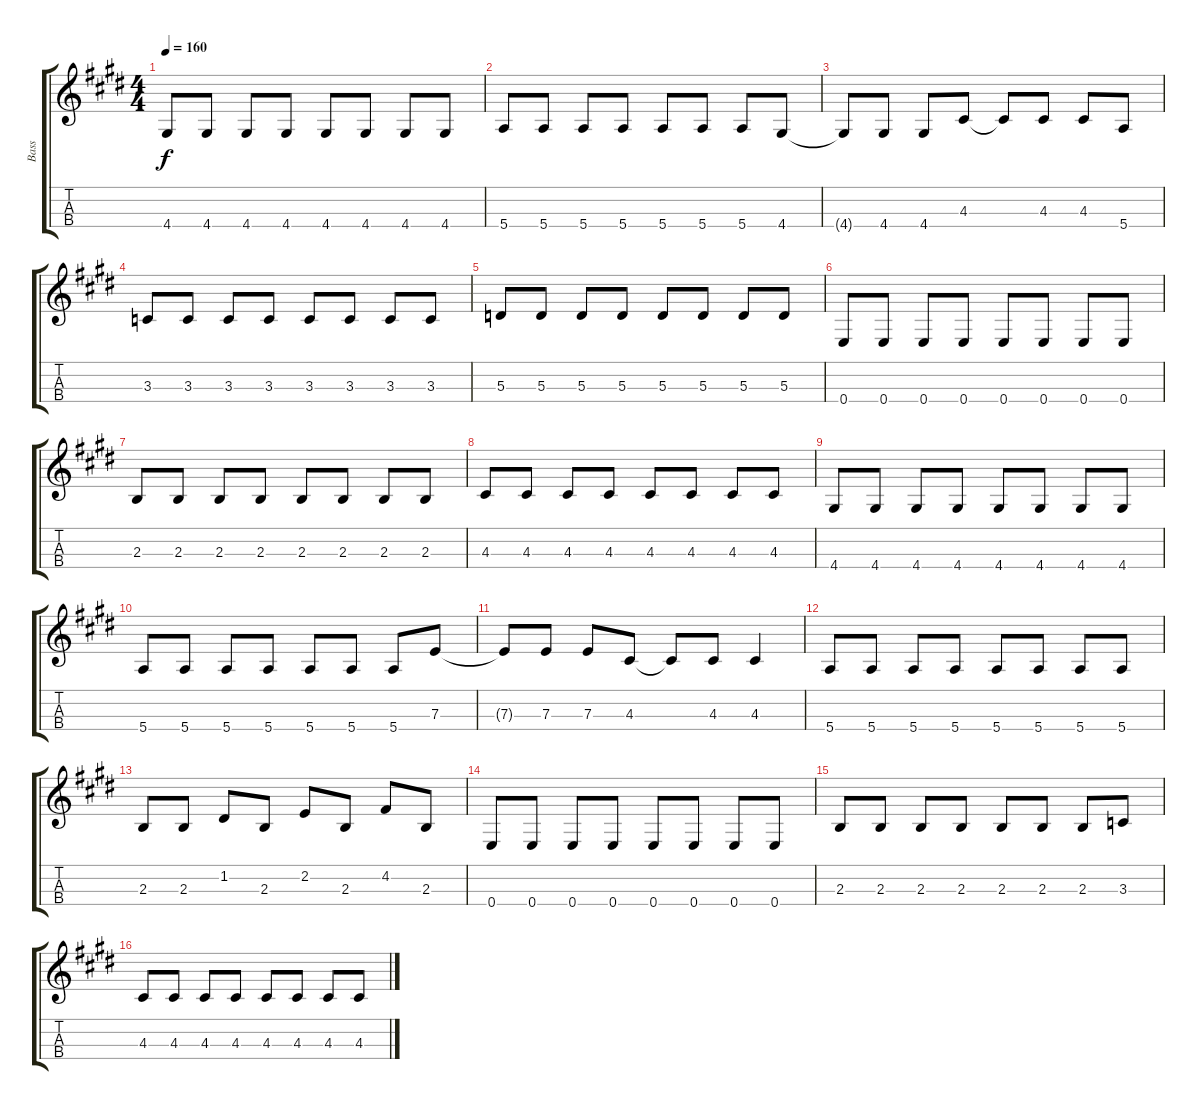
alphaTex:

\track ("Bass" "Bass") {instrument synthbass2}
\staff {score tabs}
\tuning (G3 D3 A2 E2) {hide}
\ts (4 4)
\tempo 160
\clef g2
\ks e
4.4.8{dy f} 4.4.8 4.4.8 4.4.8 4.4.8 4.4.8 4.4.8 4.4.8 |
5.4.8 5.4.8 5.4.8 5.4.8 5.4.8 5.4.8 5.4.8 4.4.8 |
4.4{t}.8 4.4.8 4.4.8 4.3.8 4.3{t}.8 4.3.8 4.3.8 5.4.8 |
3.3.8 3.3.8 3.3.8 3.3.8 3.3.8 3.3.8 3.3.8 3.3.8 |
5.3.8 5.3.8 5.3.8 5.3.8 5.3.8 5.3.8 5.3.8 5.3.8 |
0.4.8 0.4.8 0.4.8 0.4.8 0.4.8 0.4.8 0.4.8 0.4.8 |
2.3.8 2.3.8 2.3.8 2.3.8 2.3.8 2.3.8 2.3.8 2.3.8 |
4.3.8 4.3.8 4.3.8 4.3.8 4.3.8 4.3.8 4.3.8 4.3.8 |
4.4.8 4.4.8 4.4.8 4.4.8 4.4.8 4.4.8 4.4.8 4.4.8 |
5.4.8 5.4.8 5.4.8 5.4.8 5.4.8 5.4.8 5.4.8 7.3.8 |
7.3{t}.8 7.3.8 7.3.8 4.3.8 4.3{t}.8 4.3.8 4.3.4 |
5.4.8 5.4.8 5.4.8 5.4.8 5.4.8 5.4.8 5.4.8 5.4.8 |
2.3.8 2.3.8 1.2.8 2.3.8 2.2.8 2.3.8 4.2.8 2.3.8 |
0.4.8 0.4.8 0.4.8 0.4.8 0.4.8 0.4.8 0.4.8 0.4.8 |
2.3.8 2.3.8 2.3.8 2.3.8 2.3.8 2.3.8 2.3.8 3.3.8 |
4.3.8 4.3.8 4.3.8 4.3.8 4.3.8 4.3.8 4.3.8 4.3.8
